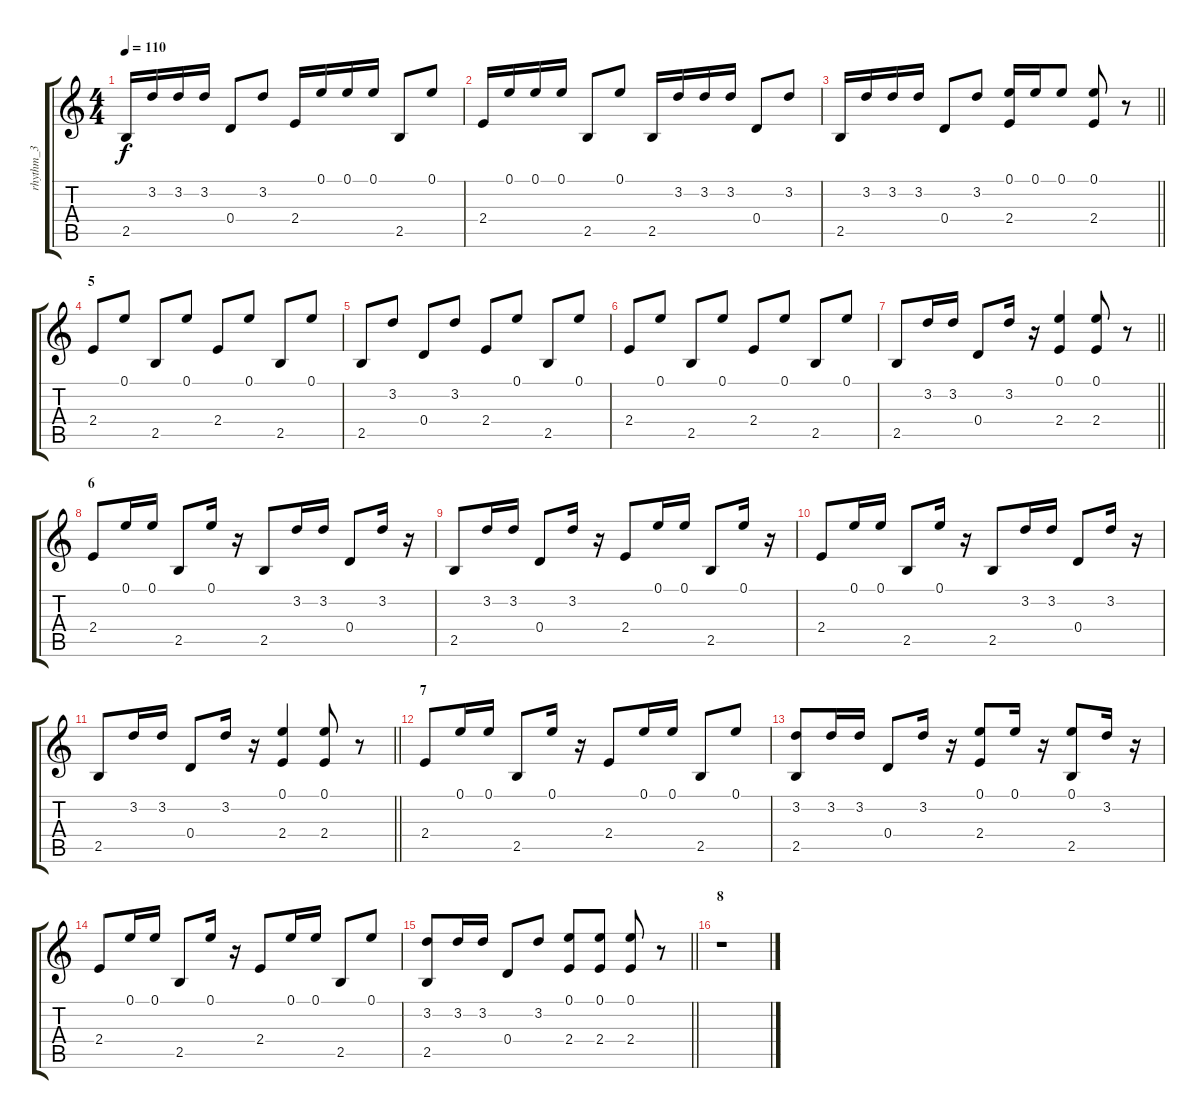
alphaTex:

\track ("rhythm_3" "rhythm_3") {instrument acousticguitarnylon}
\staff {score tabs}
\tuning (E4 B3 G3 D3 A2 E2) {hide}
\ts (4 4)
\tempo 110
\clef g2
\ks c
2.5.16{dy f} 3.2.16 3.2.16 3.2.16 0.4.8 3.2.8 2.4.16 0.1.16 0.1.16 0.1.16 2.5.8 0.1.8 |
2.4.16 0.1.16 0.1.16 0.1.16 2.5.8 0.1.8 2.5.16 3.2.16 3.2.16 3.2.16 0.4.8 3.2.8 |
\barLineRight lightlight
2.5.16 3.2.16 3.2.16 3.2.16 0.4.8 3.2.8 (0.1 2.4).16 0.1.16 0.1.8 (0.1 2.4).8 r.8 |
\section ("" "5")
2.4.8 0.1.8 2.5.8 0.1.8 2.4.8 0.1.8 2.5.8 0.1.8 |
2.5.8 3.2.8 0.4.8 3.2.8 2.4.8 0.1.8 2.5.8 0.1.8 |
2.4.8 0.1.8 2.5.8 0.1.8 2.4.8 0.1.8 2.5.8 0.1.8 |
\barLineRight lightlight
2.5.8 3.2.16 3.2.16 0.4.8 3.2.16 r.16 (0.1 2.4).4 (0.1 2.4).8 r.8 |
\section ("" "6")
2.4.8 0.1.16 0.1.16 2.5.8 0.1.16 r.16 2.5.8 3.2.16 3.2.16 0.4.8 3.2.16 r.16 |
2.5.8 3.2.16 3.2.16 0.4.8 3.2.16 r.16 2.4.8 0.1.16 0.1.16 2.5.8 0.1.16 r.16 |
2.4.8 0.1.16 0.1.16 2.5.8 0.1.16 r.16 2.5.8 3.2.16 3.2.16 0.4.8 3.2.16 r.16 |
\barLineRight lightlight
2.5.8 3.2.16 3.2.16 0.4.8 3.2.16 r.16 (0.1 2.4).4 (0.1 2.4).8 r.8 |
\section ("" "7")
2.4.8 0.1.16 0.1.16 2.5.8 0.1.16 r.16 2.4.8 0.1.16 0.1.16 2.5.8 0.1.8 |
(3.2 2.5).8 3.2.16 3.2.16 0.4.8 3.2.16 r.16 (0.1 2.4).8 0.1.16 r.16 (0.1 2.5).8 3.2.16 r.16 |
2.4.8 0.1.16 0.1.16 2.5.8 0.1.16 r.16 2.4.8 0.1.16 0.1.16 2.5.8 0.1.8 |
\barLineRight lightlight
(3.2 2.5).8 3.2.16 3.2.16 0.4.8 3.2.8 (0.1 2.4).8 (0.1 2.4).8 (0.1 2.4).8 r.8 |
\section ("" "8")
r.1
